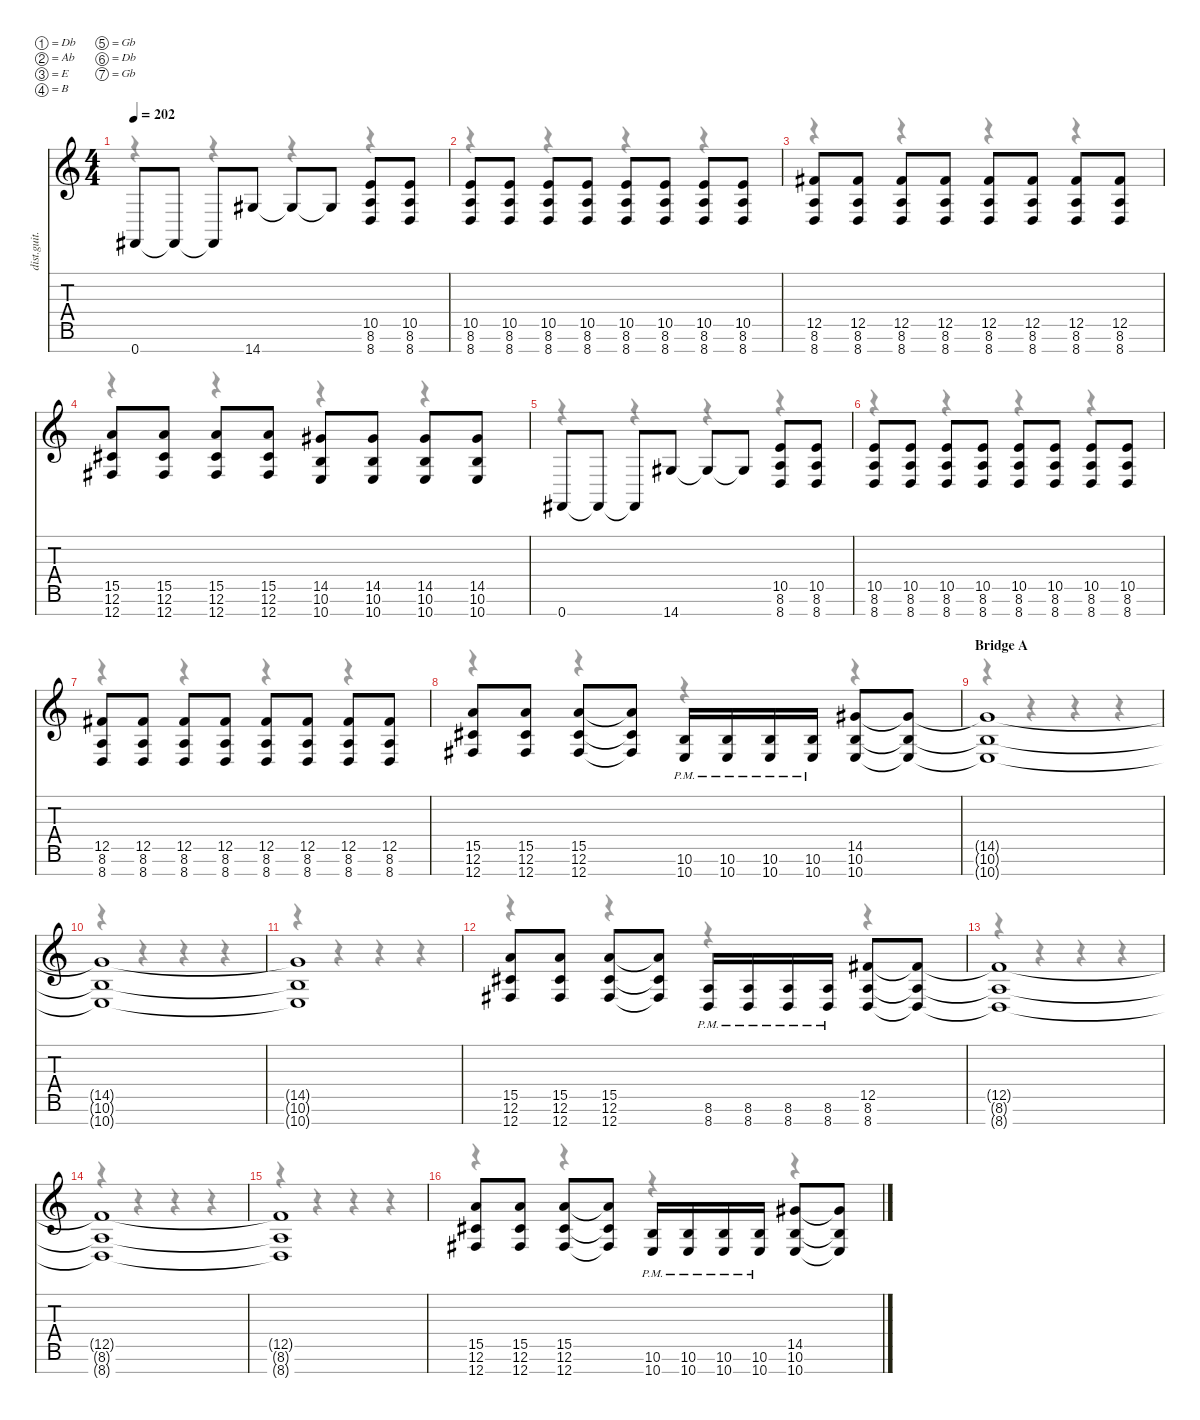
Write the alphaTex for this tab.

\defaultSystemsLayout 4
\hideDynamics
\bracketExtendMode nobrackets
\track ("Sean Price" "dist.guit.") {instrument distortionguitar}
\staff {score tabs}
\tuning (Db4 Ab3 E3 B2 Gb2 Db2 Gb1)
\voice
\ts (4 4)
\tempo 202
\clef g2
\ks c
0.7{acc #}.8{dy f beam Up} 0.7{t acc #}.8{beam Up} 0.7{t acc #}.8{beam Up} 14.7{acc #}.8{beam Up} 14.7{t acc #}.8{beam Up} 14.7{t acc #}.8{beam Up} (10.5 8.6 8.7).8{beam Up} (10.5 8.6 8.7).8{beam Up} |
(10.5 8.6 8.7).8{beam Up} (10.5 8.6 8.7).8{beam Up} (10.5 8.6 8.7).8{beam Up} (10.5 8.6 8.7).8{beam Up} (10.5 8.6 8.7).8{beam Up} (10.5 8.6 8.7).8{beam Up} (10.5 8.6 8.7).8{beam Up} (10.5 8.6 8.7).8{beam Up} |
(12.5{acc #} 8.6 8.7).8{beam Up} (12.5{acc #} 8.6 8.7).8{beam Up} (12.5{acc #} 8.6 8.7).8{beam Up} (12.5{acc #} 8.6 8.7).8{beam Up} (12.5{acc #} 8.6 8.7).8{beam Up} (12.5{acc #} 8.6 8.7).8{beam Up} (12.5{acc #} 8.6 8.7).8{beam Up} (12.5{acc #} 8.6 8.7).8{beam Up} |
(15.5 12.6{acc #} 12.7{acc #}).8{beam Up} (15.5 12.6{acc #} 12.7{acc #}).8{beam Up} (15.5 12.6{acc #} 12.7{acc #}).8{beam Up} (15.5 12.6{acc #} 12.7{acc #}).8{beam Up} (14.5{acc #} 10.6 10.7).8{beam Up} (14.5{acc #} 10.6 10.7).8{beam Up} (14.5{acc #} 10.6 10.7).8{beam Up} (14.5{acc #} 10.6 10.7).8{beam Up} |
0.7{acc #}.8{beam Up} 0.7{t acc #}.8{beam Up} 0.7{t acc #}.8{beam Up} 14.7{acc #}.8{beam Up} 14.7{t acc #}.8{beam Up} 14.7{t acc #}.8{beam Up} (10.5 8.6 8.7).8{beam Up} (10.5 8.6 8.7).8{beam Up} |
(10.5 8.6 8.7).8{beam Up} (10.5 8.6 8.7).8{beam Up} (10.5 8.6 8.7).8{beam Up} (10.5 8.6 8.7).8{beam Up} (10.5 8.6 8.7).8{beam Up} (10.5 8.6 8.7).8{beam Up} (10.5 8.6 8.7).8{beam Up} (10.5 8.6 8.7).8{beam Up} |
(12.5{acc #} 8.6 8.7).8{beam Up} (12.5{acc #} 8.6 8.7).8{beam Up} (12.5{acc #} 8.6 8.7).8{beam Up} (12.5{acc #} 8.6 8.7).8{beam Up} (12.5{acc #} 8.6 8.7).8{beam Up} (12.5{acc #} 8.6 8.7).8{beam Up} (12.5{acc #} 8.6 8.7).8{beam Up} (12.5{acc #} 8.6 8.7).8{beam Up} |
(15.5 12.6{acc #} 12.7{acc #}).8{beam Up} (15.5 12.6{acc #} 12.7{acc #}).8{beam Up} (15.5 12.6{acc #} 12.7{acc #}).8{beam Up} (15.5{t} 12.6{t acc #} 12.7{t acc #}).8{beam Up} (10.6{pm} 10.7{pm}).16{beam Up} (10.6{pm} 10.7{pm}).16{beam Up} (10.6{pm} 10.7{pm}).16{beam Up} (10.6{pm} 10.7{pm}).16{beam Up} (14.5{acc #} 10.6 10.7).8{beam Up} (14.5{t acc #} 10.6{t} 10.7{t}).8{beam Up} |
\section ("" "Bridge A")
(14.5{t acc #} 10.6{t} 10.7{t}).1{beam Up} |
(14.5{t acc #} 10.6{t} 10.7{t}).1{beam Up} |
(14.5{t acc #} 10.6{t} 10.7{t}).1{beam Up} |
(15.5 12.6{acc #} 12.7{acc #}).8{beam Up} (15.5 12.6{acc #} 12.7{acc #}).8{beam Up} (15.5 12.6{acc #} 12.7{acc #}).8{beam Up} (15.5{t} 12.6{t acc #} 12.7{t acc #}).8{beam Up} (8.6{pm} 8.7{pm}).16{beam Up} (8.6{pm} 8.7{pm}).16{beam Up} (8.6{pm} 8.7{pm}).16{beam Up} (8.6{pm} 8.7{pm}).16{beam Up} (12.5{acc #} 8.6 8.7).8{beam Up} (12.5{t acc #} 8.6{t} 8.7{t}).8{beam Up} |
(12.5{t acc #} 8.6{t} 8.7{t}).1{beam Up} |
(12.5{t acc #} 8.6{t} 8.7{t}).1{beam Up} |
(12.5{t acc #} 8.6{t} 8.7{t}).1{beam Up} |
(15.5 12.6{acc #} 12.7{acc #}).8{beam Up} (15.5 12.6{acc #} 12.7{acc #}).8{beam Up} (15.5 12.6{acc #} 12.7{acc #}).8{beam Up} (15.5{t} 12.6{t acc #} 12.7{t acc #}).8{beam Up} (10.6{pm} 10.7{pm}).16{beam Up} (10.6{pm} 10.7{pm}).16{beam Up} (10.6{pm} 10.7{pm}).16{beam Up} (10.6{pm} 10.7{pm}).16{beam Up} (14.5{acc #} 10.6 10.7).8{beam Up} (14.5{t acc #} 10.6{t} 10.7{t}).8{beam Up}
\voice
\clef g2
\ottava regular
\simile none
\ks c
r.4{dy mf beam Down} r.4{beam Down} r.4{beam Down} r.4{beam Down} |
r.4{beam Down} r.4{beam Down} r.4{beam Down} r.4{beam Down} |
r.4{beam Down} r.4{beam Down} r.4{beam Down} r.4{beam Down} |
r.4{beam Down} r.4{beam Down} r.4{beam Down} r.4{beam Down} |
r.4{beam Down} r.4{beam Down} r.4{beam Down} r.4{beam Down} |
r.4{beam Down} r.4{beam Down} r.4{beam Down} r.4{beam Down} |
r.4{beam Down} r.4{beam Down} r.4{beam Down} r.4{beam Down} |
r.4{beam Down} r.4{beam Down} r.4{beam Down} r.4{beam Down} |
r.4{beam Down} r.4{beam Down} r.4{beam Down} r.4{beam Down} |
r.4{beam Down} r.4{beam Down} r.4{beam Down} r.4{beam Down} |
r.4{beam Down} r.4{beam Down} r.4{beam Down} r.4{beam Down} |
r.4{beam Down} r.4{beam Down} r.4{beam Down} r.4{beam Down} |
r.4{beam Down} r.4{beam Down} r.4{beam Down} r.4{beam Down} |
r.4{beam Down} r.4{beam Down} r.4{beam Down} r.4{beam Down} |
r.4{beam Down} r.4{beam Down} r.4{beam Down} r.4{beam Down} |
r.4{beam Down} r.4{beam Down} r.4{beam Down} r.4{beam Down}
